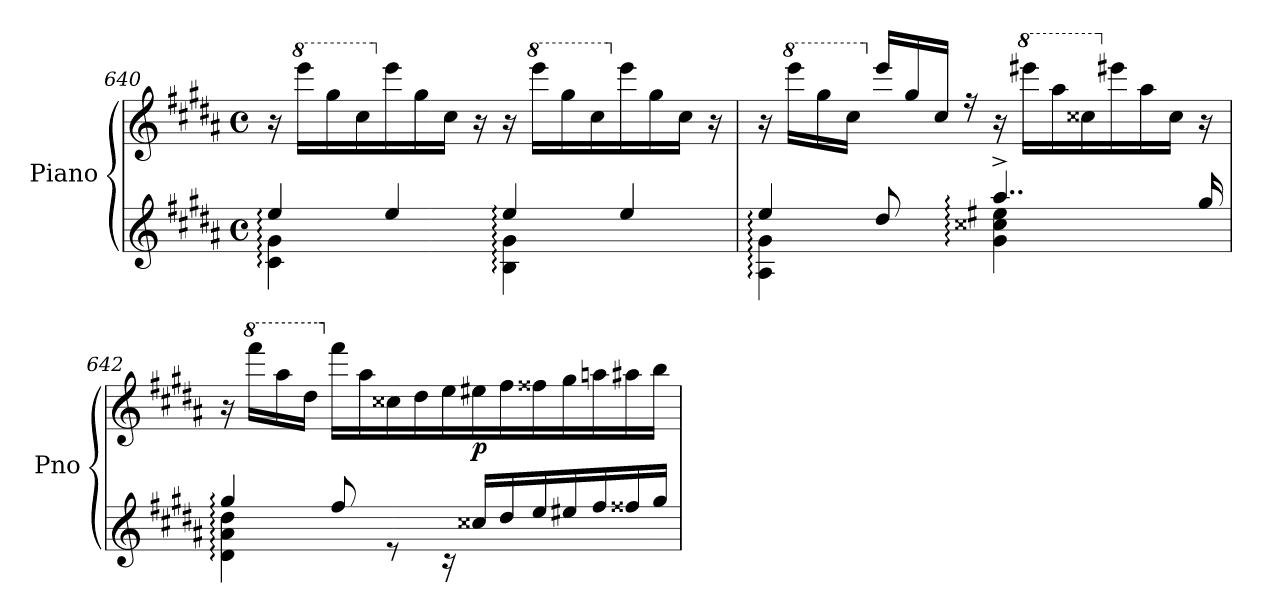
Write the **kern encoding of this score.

**kern	**kern	**dynam
*part1	*part1	*part1
*staff2	*staff1	*staff1/2
*I"Piano	*	*
*I'Pno	*	*
*clefG2	*clefG2	*
*k[f#c#g#d#a#]	*k[f#c#g#d#a#]	*
*M4/4	*M4/4	*
*met(c)	*met(c)	*
=640	=640	=640
*^	*	*
*	*^	*	*
4ee/	4c#\ 4g#\	4c#yy: 4g#yy: 4eeyy:	16r	.
*	*	*	*8va	*
.	.	.	16eeee\LL	.
.	.	.	16ggg#\	.
.	.	.	16ccc#\	.
*	*	*	*X8va	*
4ee/	4ryy	4ryy	16eee\	.
.	.	.	16gg#\	.
.	.	.	16cc#\JJ	.
.	.	.	16r	.
4ee/	4B\ 4g#\	4Byy: 4g#yy: 4eeyy:	16r	.
*	*	*	*8va	*
.	.	.	16eeee\LL	.
.	.	.	16ggg#\	.
.	.	.	16ccc#\	.
*	*	*	*X8va	*
4ee/	4ryy	4ryy	16eee\	.
.	.	.	16gg#\	.
.	.	.	16cc#\JJ	.
.	.	.	16r	.
!!LO:LB:g=z
=641	=641	=641	=641	=641
*	*	*	*^	*
4ee/	4A#\ 4g#\	4A#yy: 4g#yy: 4eeyy:	16r	4.ryy	.
*	*	*	*8va	*	*
.	.	.	16eeee\LL	.	.
.	.	.	16ggg#\	.	.
.	.	.	16ccc#\JJ	.	.
*	*	*	*X8va	*	*
8dd#/L	4ryy	4ryy	16eee/LL	.	.
.	.	.	16gg#/	.	.
8ryy	.	.	16cc#/JJ	8cc#\J	.
.	.	.	16rff	.	.
4..aa#^/	4g#\: 4cc##X\: 4ee#X\:	4g#yy: 4cc##yy: 4ee#yy: 4aa#yy:	16r	2ryy	.
*	*	*	*8va	*	*
.	.	.	16eeee#X\LL	.	.
.	.	.	16aaa#\	.	.
.	.	.	16ccc##X\	.	.
*	*	*	*X8va	*	*
.	4ryy	4ryy	16eee#X\	.	.
.	.	.	16aa#\	.	.
.	.	.	16cc##\JJ	.	.
16gg#/	.	.	16r	.	.
*	*	*	*v	*v	*
=642	=642	=642	=642	=642
4gg#/	4d#\ 4a#\ 4dd#\	4d#yy: 4a#yy: 4dd#yy: 4gg#yy:	16r	.
*	*	*	*8va	*
.	.	.	16ffff#\LL	.
.	.	.	16aaa#\	.
.	.	.	16ddd#\JJ	.
*	*	*	*X8va	*
8ff#/	2.ryy	2.ryy	16fff#\LL	.
.	.	.	16aa#\	.
8re	.	.	16cc##X\	.
.	.	.	16dd#\	.
16rc	.	.	16ee\	.
!	!	!	!	!LO:DY:b
16cc##X/LL	.	.	16ee#X\	p
16dd#/	.	.	16ff#\	.
16ee/	.	.	16ff##X\	.
16ee#X/	.	.	16gg#\	.
16ff#/	.	.	16aan\	.
16ff##X/	.	.	16aa#X\	.
16gg#/JJ	.	.	16bb\JJ	.
*v	*v	*v	*	*
=	=	=
*-	*-	*-
